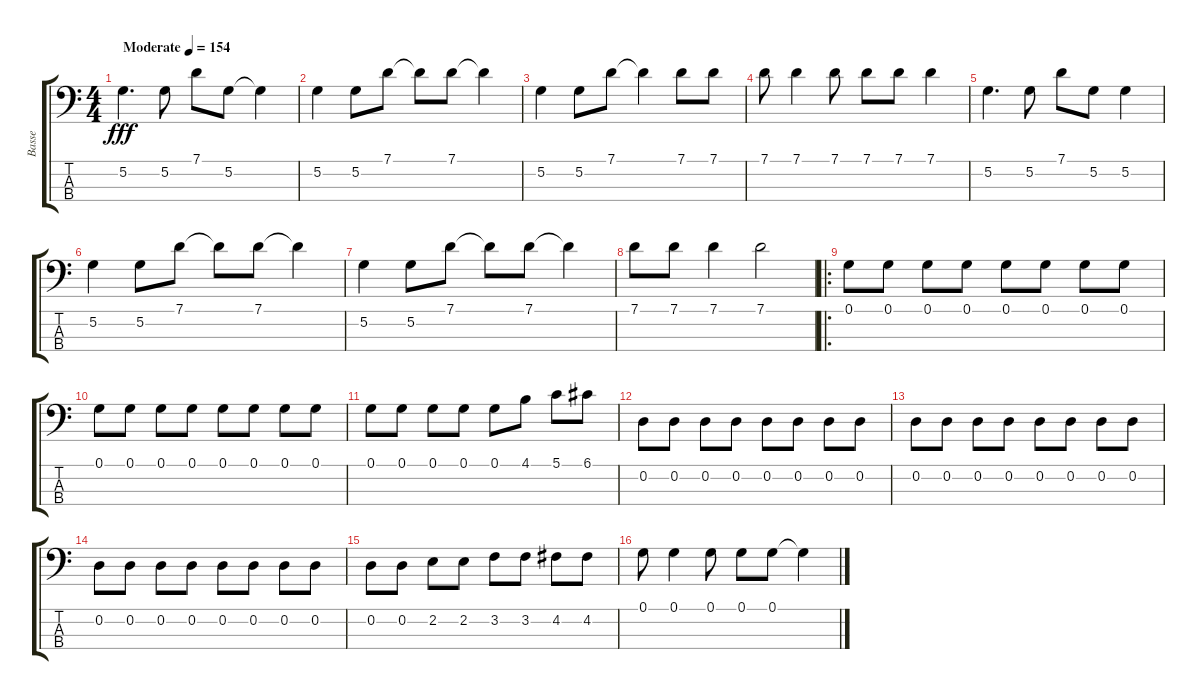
\track ("Basse" "Basse") {instrument electricbassfinger}
\staff {score tabs}
\tuning (G2 D2 A1 E1) {hide}
\ts (4 4)
\tempo (154 "Moderate")
\clef f4
\ks c
5.2.4{d dy fff instrument electricbassfinger} 5.2.8 7.1.8 5.2.8 5.2{t}.4 |
5.2.4 5.2.8 7.1.8 7.1{t}.8 7.1.8 7.1{t}.4 |
5.2.4 5.2.8 7.1.8 7.1{t}.4 7.1.8 7.1.8 |
7.1.8 7.1.4 7.1.8 7.1.8 7.1.8 7.1.4 |
5.2.4{d} 5.2.8 7.1.8 5.2.8 5.2.4 |
5.2.4 5.2.8 7.1.8 7.1{t}.8 7.1.8 7.1{t}.4 |
5.2.4 5.2.8 7.1.8 7.1{t}.8 7.1.8 7.1{t}.4 |
7.1.8 7.1.8 7.1.4 7.1.2 |
\ro
0.1.8 0.1.8 0.1.8 0.1.8 0.1.8 0.1.8 0.1.8 0.1.8 |
0.1.8 0.1.8 0.1.8 0.1.8 0.1.8 0.1.8 0.1.8 0.1.8 |
0.1.8 0.1.8 0.1.8 0.1.8 0.1.8 4.1.8 5.1.8 6.1.8 |
0.2.8 0.2.8 0.2.8 0.2.8 0.2.8 0.2.8 0.2.8 0.2.8 |
0.2.8 0.2.8 0.2.8 0.2.8 0.2.8 0.2.8 0.2.8 0.2.8 |
0.2.8 0.2.8 0.2.8 0.2.8 0.2.8 0.2.8 0.2.8 0.2.8 |
0.2.8 0.2.8 2.2.8 2.2.8 3.2.8 3.2.8 4.2.8 4.2.8 |
0.1.8 0.1.4 0.1.8 0.1.8 0.1.8 0.1{t}.4
